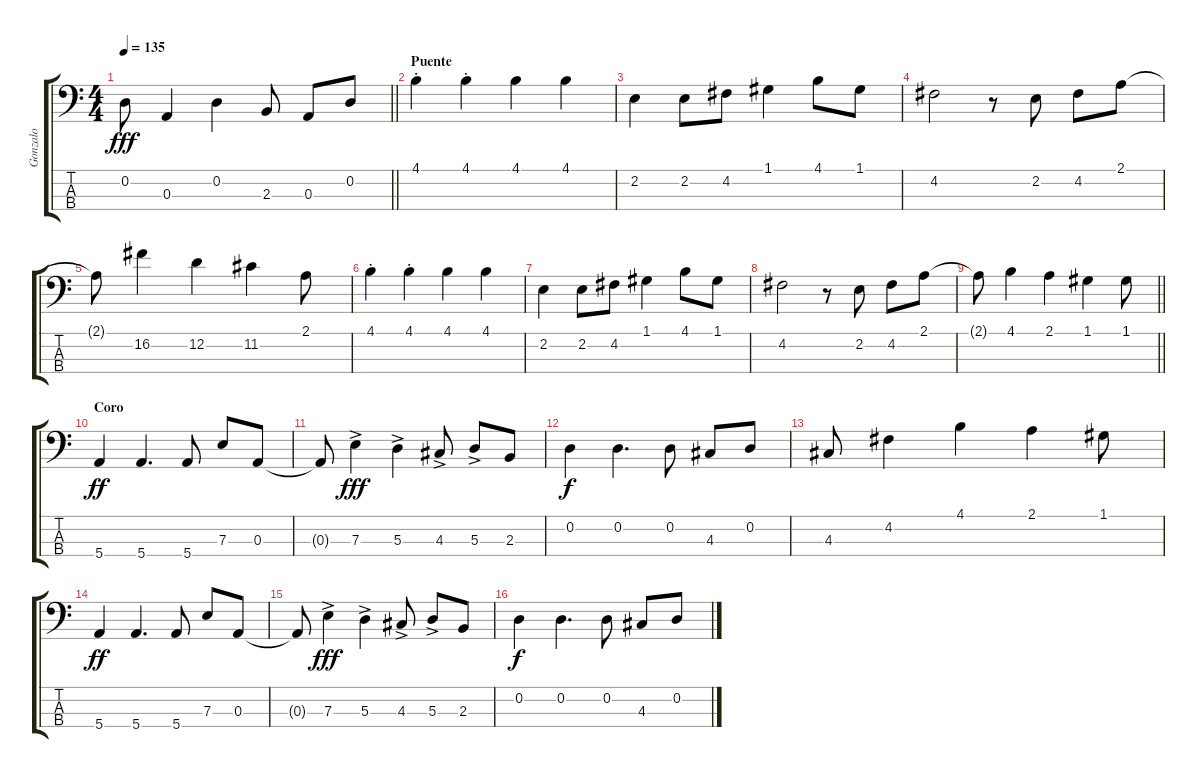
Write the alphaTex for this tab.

\track ("Gonzalo" "Gonzalo") {instrument electricbassfinger}
\staff {score tabs}
\tuning (G2 D2 A1 E1) {hide}
\ts (4 4)
\tempo 135
\clef f4
\barLineRight lightlight
\ks c
0.2.8{dy fff} 0.3.4 0.2.4 2.3.8 0.3.8 0.2.8 |
\section ("" "Puente")
4.1{st}.4 4.1{st}.4 4.1.4 4.1.4 |
2.2.4 2.2.8 4.2.8 1.1.4 4.1.8 1.1.8 |
4.2.2 r.8 2.2.8 4.2.8 2.1.8 |
2.1{t}.8 16.2.4 12.2.4 11.2.4 2.1.8 |
4.1{st}.4 4.1{st}.4 4.1.4 4.1.4 |
2.2.4 2.2.8 4.2.8 1.1.4 4.1.8 1.1.8 |
4.2.2 r.8 2.2.8 4.2.8 2.1.8 |
\barLineRight lightlight
2.1{t}.8 4.1.4 2.1.4 1.1.4 1.1.8 |
\section ("" "Coro")
5.4.4{dy ff} 5.4.4{d} 5.4.8 7.3.8 0.3.8 |
0.3{t}.8 7.3{ac}.4{dy fff} 5.3{ac}.4 4.3{ac}.8 5.3{ac}.8 2.3.8 |
0.2.4{dy f} 0.2.4{d} 0.2.8 4.3.8 0.2.8 |
4.3.8 4.2.4 4.1.4 2.1.4 1.1.8 |
5.4.4{dy ff} 5.4.4{d} 5.4.8 7.3.8 0.3.8 |
0.3{t}.8 7.3{ac}.4{dy fff} 5.3{ac}.4 4.3{ac}.8 5.3{ac}.8 2.3.8 |
0.2.4{dy f} 0.2.4{d} 0.2.8 4.3.8 0.2.8
